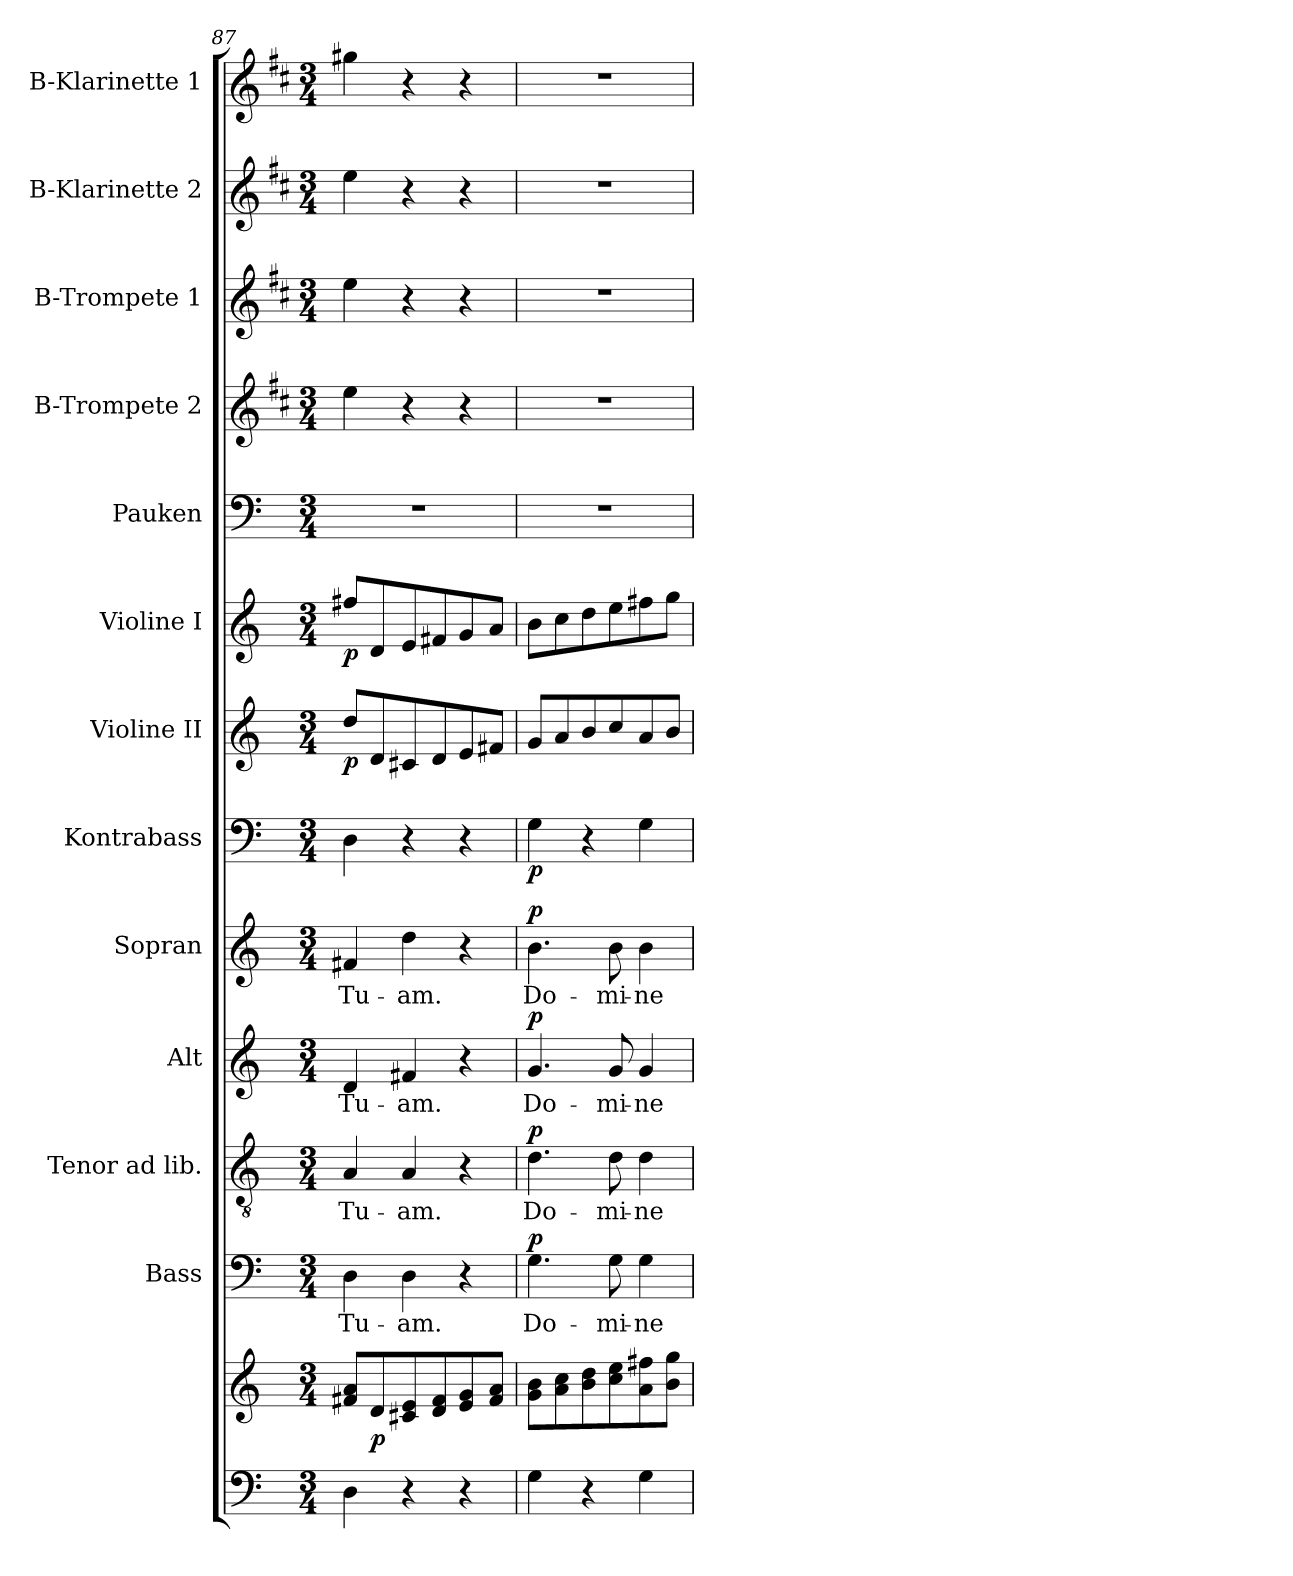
**kern	**kern	**dynam	**kern	**text	**dynam	**kern	**text	**dynam	**kern	**text	**dynam	**kern	**text	**dynam	**kern	**dynam	**kern	**dynam	**kern	**dynam	**kern	**kern	**kern	**kern	**kern
*part13	*part13	*part13	*part12	*part12	*part12	*part11	*part11	*part11	*part10	*part10	*part10	*part9	*part9	*part9	*part8	*part8	*part7	*part7	*part6	*part6	*part5	*part4	*part3	*part2	*part1
*staff14	*staff13	*staff13/14	*staff12	*staff12	*staff12	*staff11	*staff11	*staff11	*staff10	*staff10	*staff10	*staff9	*staff9	*staff9	*staff8	*staff8	*staff7	*staff7	*staff6	*staff6	*staff5	*staff4	*staff3	*staff2	*staff1
*	*	*	*I"Bass	*	*	*I"Tenor ad lib.	*	*	*I"Alt	*	*	*I"Sopran	*	*	*I"Kontrabass	*	*I"Violine II	*	*I"Violine I	*	*I"Pauken	*I"B-Trompete 2	*I"B-Trompete 1	*I"B-Klarinette 2	*I"B-Klarinette 1
*	*	*	*I'B.	*	*	*I'T.	*	*	*I'A.	*	*	*I'S.	*	*	*I'Kb.	*	*I'Vl. II	*	*I'Vl. I	*	*I'Pk.	*I'Trp. 2	*I'Trp. 1	*I'B Kl. 2	*I'B Kl. 1
*clefF4	*clefG2	*	*clefF4	*	*	*clefGv2	*	*	*clefG2	*	*	*clefG2	*	*	*clefF4	*	*clefG2	*	*clefG2	*	*clefF4	*clefG2	*clefG2	*clefG2	*clefG2
*	*	*	*	*	*	*	*	*	*	*	*	*	*	*	*ITrd7c12	*	*	*	*	*	*	*ITrd1c2	*ITrd1c2	*ITrd1c2	*ITrd1c2
*k[]	*k[]	*	*k[]	*	*	*k[]	*	*	*k[]	*	*	*k[]	*	*	*k[]	*	*k[]	*	*k[]	*	*k[]	*k[]	*k[]	*k[]	*k[]
*C:	*C:	*	*C:	*	*	*C:	*	*	*C:	*	*	*C:	*	*	*C:	*	*C:	*	*C:	*	*C:	*C:	*C:	*C:	*C:
*M3/4	*M3/4	*	*M3/4	*	*	*M3/4	*	*	*M3/4	*	*	*M3/4	*	*	*M3/4	*	*M3/4	*	*M3/4	*	*M3/4	*M3/4	*M3/4	*M3/4	*M3/4
=87	=87	=87	=87	=87	=87	=87	=87	=87	=87	=87	=87	=87	=87	=87	=87	=87	=87	=87	=87	=87	=87	=87	=87	=87	=87
!	!	!	!	!LO:LY:b	!	!	!LO:LY:b	!	!	!LO:LY:b	!	!	!LO:LY:b	!	!	!	!	!LO:DY:b	!	!LO:DY:b	!	!	!	!	!
4D\	8f#X/ 8a/L	.	4D\	Tu-	.	4A/	Tu-	.	4d/	Tu-	.	4f#X/	Tu-	.	4DD\	.	8dd/L	p	8ff#X/L	p	2.r	4dd\	4dd\	4dd\	4ff#X\
!	!	!LO:DY:b	!	!	!	!	!	!	!	!	!	!	!	!	!	!	!	!	!	!	!	!	!	!	!
.	8d/	p	.	.	.	.	.	.	.	.	.	.	.	.	.	.	8d/	.	8d/	.	.	.	.	.	.
!	!	!	!	!LO:LY:b	!	!	!LO:LY:b	!	!	!LO:LY:b	!	!	!LO:LY:b	!	!	!	!	!	!	!	!	!	!	!	!
4r	8c#X/ 8e/	.	4D\	-am.	.	4A/	-am.	.	4f#X/	-am.	.	4dd\	-am.	.	4r	.	8c#X/	.	8e/	.	.	4r	4r	4r	4r
.	8d/ 8f#/	.	.	.	.	.	.	.	.	.	.	.	.	.	.	.	8d/	.	8f#X/	.	.	.	.	.	.
4r	8e/ 8g/	.	4r	.	.	4r	.	.	4r	.	.	4r	.	.	4r	.	8e/	.	8g/	.	.	4r	4r	4r	4r
.	8f#/ 8a/J	.	.	.	.	.	.	.	.	.	.	.	.	.	.	.	8f#X/J	.	8a/J	.	.	.	.	.	.
=88	=88	=88	=88	=88	=88	=88	=88	=88	=88	=88	=88	=88	=88	=88	=88	=88	=88	=88	=88	=88	=88	=88	=88	=88	=88
!	!	!	!	!LO:LY:b	!LO:DY:a	!	!LO:LY:b	!LO:DY:a	!	!LO:LY:b	!LO:DY:a	!	!LO:LY:b	!LO:DY:a	!	!LO:DY:b	!	!	!	!	!	!	!	!	!
4G\	8g\ 8b\L	.	4.G\	Do-	p	4.d\	Do-	p	4.g/	Do-	p	4.b\	Do-	p	4GG\	p	8g/L	.	8b\L	.	2.r	2.r	2.r	2.r	2.r
.	8a\ 8cc\	.	.	.	.	.	.	.	.	.	.	.	.	.	.	.	8a/	.	8cc\	.	.	.	.	.	.
4r	8b\ 8dd\	.	.	.	.	.	.	.	.	.	.	.	.	.	4r	.	8b/	.	8dd\	.	.	.	.	.	.
!	!	!	!	!LO:LY:b	!	!	!LO:LY:b	!	!	!LO:LY:b	!	!	!LO:LY:b	!	!	!	!	!	!	!	!	!	!	!	!
.	8cc\ 8ee\	.	8G\	-mi-	.	8d\	-mi-	.	8g/	-mi-	.	8b\	-mi-	.	.	.	8cc/	.	8ee\	.	.	.	.	.	.
!	!	!	!	!LO:LY:b	!	!	!LO:LY:b	!	!	!LO:LY:b	!	!	!LO:LY:b	!	!	!	!	!	!	!	!	!	!	!	!
4G\	8a\ 8ff#X\	.	4G\	-ne	.	4d\	-ne	.	4g/	-ne	.	4b\	-ne	.	4GG\	.	8a/	.	8ff#X\	.	.	.	.	.	.
.	8b\ 8gg\J	.	.	.	.	.	.	.	.	.	.	.	.	.	.	.	8b/J	.	8gg\J	.	.	.	.	.	.
=	=	=	=	=	=	=	=	=	=	=	=	=	=	=	=	=	=	=	=	=	=	=	=	=	=
*-	*-	*-	*-	*-	*-	*-	*-	*-	*-	*-	*-	*-	*-	*-	*-	*-	*-	*-	*-	*-	*-	*-	*-	*-	*-
